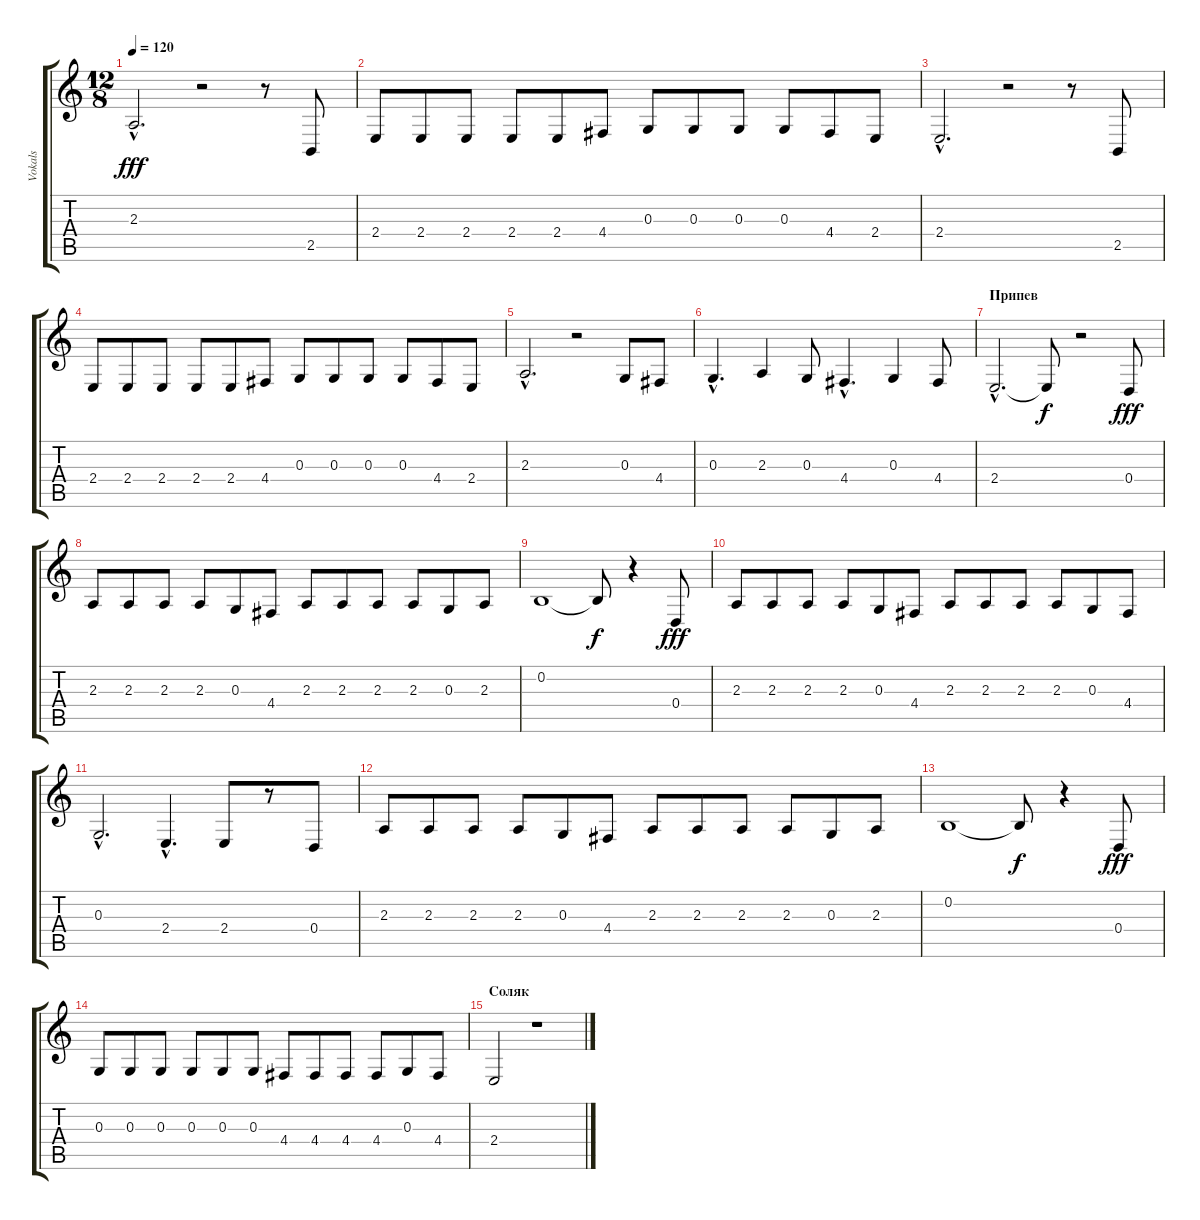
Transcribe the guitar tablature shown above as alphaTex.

\track ("Vokals" "Vokals") {instrument tenorsax}
\staff {score tabs}
\tuning (E4 B3 G3 D3 A2 E2) {hide}
\ts (12 8)
\tempo 120
\clef g2
\ks c
2.3{hac}.2{d dy fff} r.2 r.8 2.5.8 |
2.4.8 2.4.8 2.4.8 2.4.8 2.4.8 4.4.8 0.3.8 0.3.8 0.3.8 0.3.8 4.4.8 2.4.8 |
2.4{hac}.2{d} r.2 r.8 2.5.8 |
2.4.8 2.4.8 2.4.8 2.4.8 2.4.8 4.4.8 0.3.8 0.3.8 0.3.8 0.3.8 4.4.8 2.4.8 |
2.3{hac}.2{d} r.2 0.3.8 4.4.8 |
0.3{hac}.4{d} 2.3.4 0.3.8 4.4{hac}.4{d} 0.3.4 4.4.8 |
\section ("" "Припев")
2.4{hac}.2{d} 2.4{t}.8{dy f} r.2 0.4.8{dy fff} |
2.3.8 2.3.8 2.3.8 2.3.8 0.3.8 4.4.8 2.3.8 2.3.8 2.3.8 2.3.8 0.3.8 2.3.8 |
0.2.1 0.2{t}.8{dy f} r.4 0.4.8{dy fff} |
2.3.8 2.3.8 2.3.8 2.3.8 0.3.8 4.4.8 2.3.8 2.3.8 2.3.8 2.3.8 0.3.8 4.4.8 |
0.3{hac}.2{d} 2.4{hac}.4{d} 2.4.8 r.8 0.4.8 |
2.3.8 2.3.8 2.3.8 2.3.8 0.3.8 4.4.8 2.3.8 2.3.8 2.3.8 2.3.8 0.3.8 2.3.8 |
0.2.1 0.2{t}.8{dy f} r.4 0.4.8{dy fff} |
0.3.8 0.3.8 0.3.8 0.3.8 0.3.8 0.3.8 4.4.8 4.4.8 4.4.8 4.4.8 0.3.8 4.4.8 |
\section ("" "Соляк")
2.4.2 r.1
